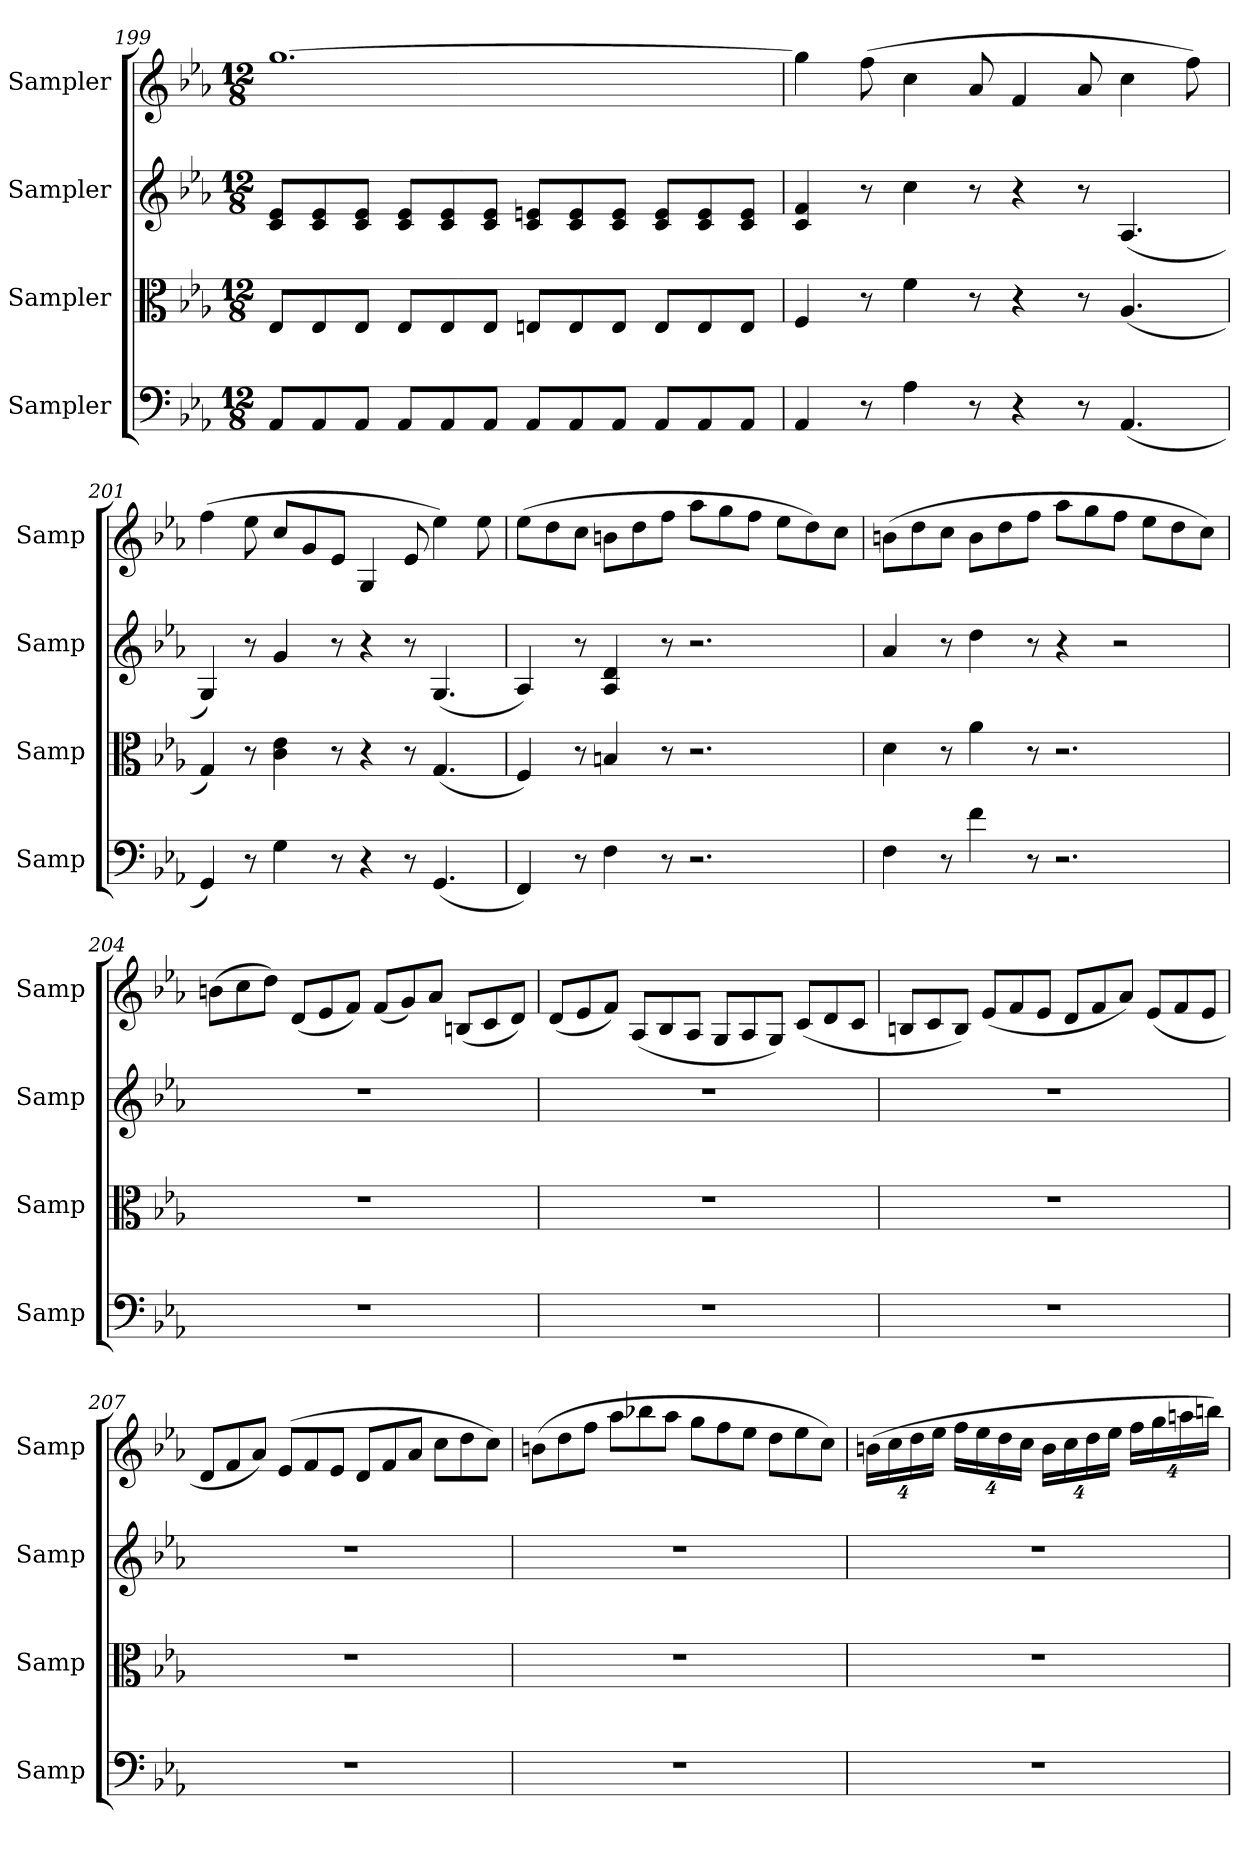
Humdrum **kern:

**kern	**kern	**kern	**kern
*part4	*part3	*part2	*part1
*staff4	*staff3	*staff2	*staff1
*I"Sampler	*I"Sampler	*I"Sampler	*I"Sampler
*I'Samp	*I'Samp	*I'Samp	*I'Samp
*clefF4	*clefC3	*clefG2	*clefG2
*k[b-e-a-]	*k[b-e-a-]	*k[b-e-a-]	*k[b-e-a-]
*M12/8	*M12/8	*M12/8	*M12/8
=199	=199	=199	=199
8AA-/L	8E-/L	8c/ 8e-/L	[1.gg
8AA-/	8E-/	8c/ 8e-/	.
8AA-/J	8E-/J	8c/ 8e-/J	.
8AA-/L	8E-/L	8c/ 8e-/L	.
8AA-/	8E-/	8c/ 8e-/	.
8AA-/J	8E-/J	8c/ 8e-/J	.
8AA-/L	8En/L	8c/ 8en/L	.
8AA-/	8E/	8c/ 8e/	.
8AA-/J	8E/J	8c/ 8e/J	.
8AA-/L	8E/L	8c/ 8e/L	.
8AA-/	8E/	8c/ 8e/	.
8AA-/J	8E/J	8c/ 8e/J	.
=200	=200	=200	=200
4AA-/	4F/	4c/ 4f/	4gg\]
8r	8r	8r	(8ff\
4A-\	4f\	4cc\	4cc\
8r	8r	8r	8a-/
4r	4r	4r	4f/
8r	8r	8r	8a-/
(4.AA-/	(4.A-/	(4.A-/	4cc\
.	.	.	8ff\)
=201	=201	=201	=201
4GG/)	4G/)	4G/)	(4ff\
8r	8r	8r	8ee-\
4G\	4c\ 4e-\	4g/	8cc/L
.	.	.	8g/
8r	8r	8r	8e-/J
4r	4r	4r	4G/
8r	8r	8r	8e-/
(4.GG/	(4.G/	(4.G/	4ee-\)
.	.	.	8ee-\
=202	=202	=202	=202
4FF/)	4F/)	4A-/)	(8ee-\L
.	.	.	8dd\
8r	8r	8r	8cc\J
4F\	4Bn/	4A-/ 4d/	8bn\L
.	.	.	8dd\
8r	8r	8r	8ff\J
2.r	2.r	2.r	8aa-\L
.	.	.	8gg\
.	.	.	8ff\J
.	.	.	8ee-\L
.	.	.	8dd\)
.	.	.	8cc\J
=203	=203	=203	=203
4F\	4d\	4a-/	(8bn\L
.	.	.	8dd\
8r	8r	8r	8cc\J
4f\	4a-\	4dd\	8b\L
.	.	.	8dd\
8r	8r	8r	8ff\J
2.r	2.r	4r	8aa-\L
.	.	.	8gg\
.	.	2r	8ff\J
.	.	.	8ee-\L
.	.	.	8dd\
.	.	.	8cc\J)
!!LO:LB:g=z
=204	=204	=204	=204
1.r	1.r	1.r	(8bn\L
.	.	.	8cc\
.	.	.	8dd\J)
.	.	.	(8d/L
.	.	.	8e-/
.	.	.	8f/J)
.	.	.	(8f/L
.	.	.	8g/)
.	.	.	8a-/J
.	.	.	(8Bn/L
.	.	.	8c/
.	.	.	8d/J)
=205	=205	=205	=205
1.r	1.r	1.r	(8d/L
.	.	.	8e-/
.	.	.	8f/J)
.	.	.	(8A-/L
.	.	.	8B-/
.	.	.	8A-/J
.	.	.	8G/L
.	.	.	8A-/
.	.	.	8G/J)
.	.	.	(8c/L
.	.	.	8d/
.	.	.	8c/J
=206	=206	=206	=206
1.r	1.r	1.r	8Bn/L
.	.	.	8c/
.	.	.	8B/J)
.	.	.	(8e-/L
.	.	.	8f/
.	.	.	8e-/J
.	.	.	8d/L
.	.	.	8f/
.	.	.	8a-/J)
.	.	.	(8e-/L
.	.	.	8f/
.	.	.	8e-/J
=207	=207	=207	=207
1.r	1.r	1.r	8d/L
.	.	.	8f/
.	.	.	8a-/J)
.	.	.	(8e-/L
.	.	.	8f/
.	.	.	8e-/J
.	.	.	8d/L
.	.	.	8f/
.	.	.	8a-/J
.	.	.	8cc\L
.	.	.	8dd\
.	.	.	8cc\J)
=208	=208	=208	=208
1.r	1.r	1.r	(8bn\L
.	.	.	8dd\
.	.	.	8ff\J
.	.	.	8aa-\L
.	.	.	8bb-X\
.	.	.	8aa-\J
.	.	.	8gg\L
.	.	.	8ff\
.	.	.	8ee-\J
.	.	.	8dd\L
.	.	.	8ee-\
.	.	.	8cc\J)
!!LO:LB:g=z
=209	=209	=209	=209
*	*	*	*Xbrackettup
1.r	1.r	1.r	(32%3bn\L
.	.	.	32%3cc\
.	.	.	32%3dd\
.	.	.	32%3ee-\J
.	.	.	32%3ff\L
.	.	.	32%3ee-\
.	.	.	32%3dd\
.	.	.	32%3cc\J
.	.	.	32%3b\L
.	.	.	32%3cc\
.	.	.	32%3dd\
.	.	.	32%3ee-\J
.	.	.	32%3ff\L
.	.	.	32%3gg\
.	.	.	32%3aan\
.	.	.	32%3bbn\J)
=	=	=	=
*-	*-	*-	*-
